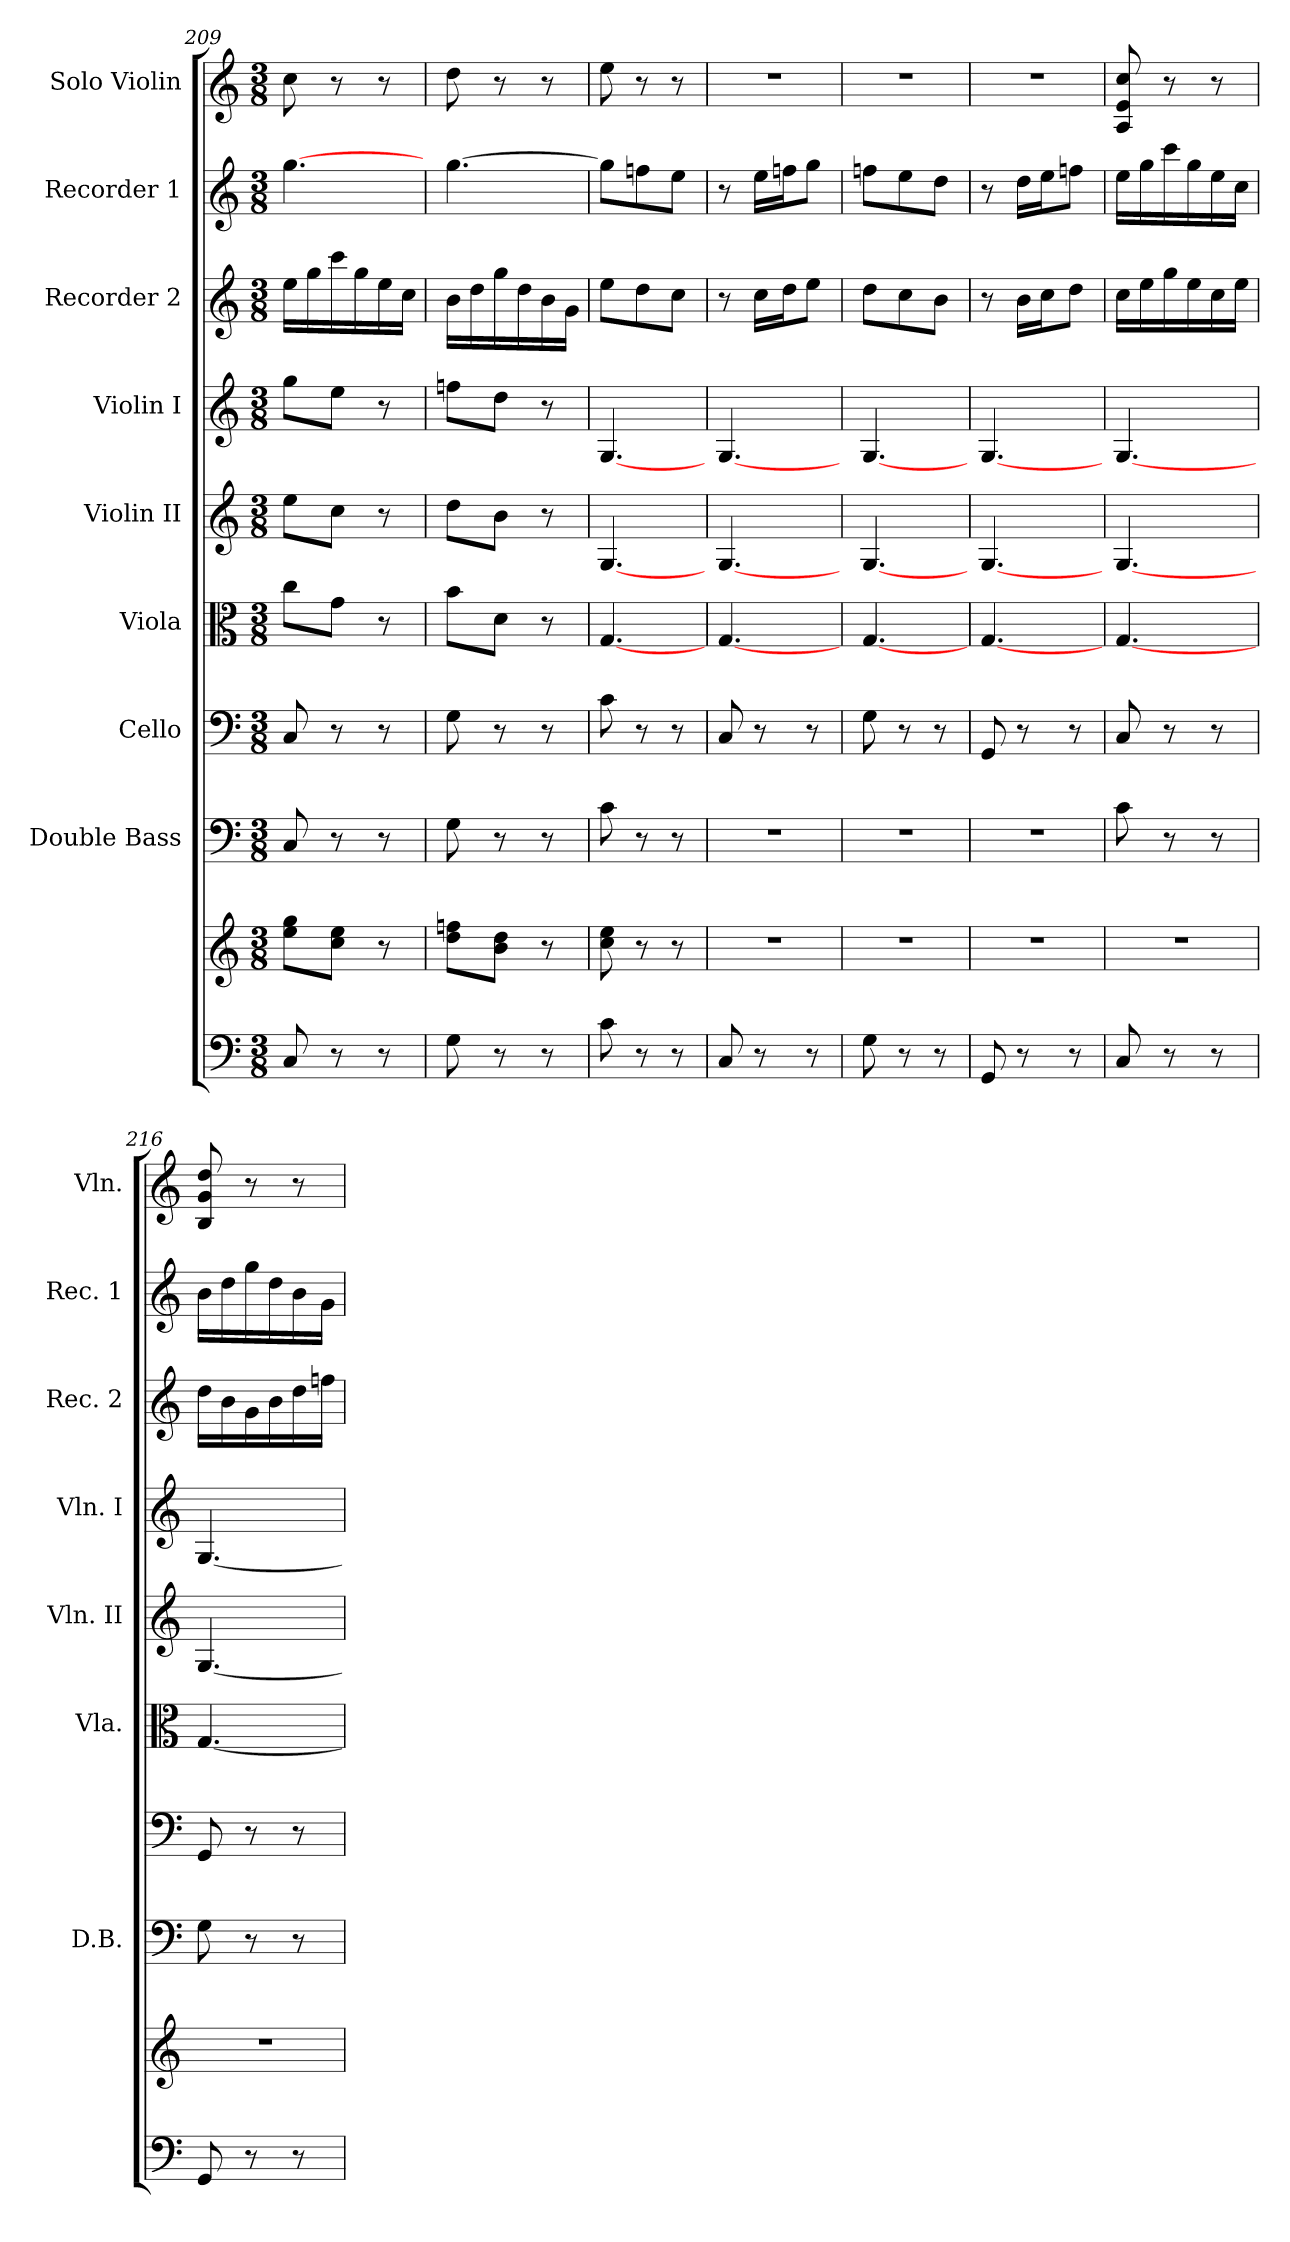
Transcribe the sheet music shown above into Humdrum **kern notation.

**kern	**kern	**kern	**kern	**kern	**kern	**kern	**kern	**kern	**kern
*part9	*part9	*part8	*part7	*part6	*part5	*part4	*part3	*part2	*part1
*staff10	*staff9	*staff8	*staff7	*staff6	*staff5	*staff4	*staff3	*staff2	*staff1
*	*	*I"Double Bass	*I"Cello	*I"Viola	*I"Violin II	*I"Violin I	*I"Recorder 2	*I"Recorder 1	*I"Solo Violin
*	*	*I'D.B.	*	*I'Vla.	*I'Vln. II	*I'Vln. I	*I'Rec. 2	*I'Rec. 1	*I'Vln.
*clefF4	*clefG2	*clefF4	*clefF4	*clefC3	*clefG2	*clefG2	*clefG2	*clefG2	*clefG2
*	*	*ITrd7c12	*	*	*	*	*	*	*
*M3/8	*M3/8	*M3/8	*M3/8	*M3/8	*M3/8	*M3/8	*M3/8	*M3/8	*M3/8
=209	=209	=209	=209	=209	=209	=209	=209	=209	=209
8C/	8ee\ 8gg\L	8CC/	8C/	8cc\L	8ee\L	8gg\L	16ee\LL	[4.gg\	8cc\
.	.	.	.	.	.	.	16gg\	.	.
8r	8cc\ 8ee\J	8r	8r	8g\J	8cc\J	8ee\J	16ccc\	.	8r
.	.	.	.	.	.	.	16gg\	.	.
8r	8r	8r	8r	8r	8r	8r	16ee\	.	8r
.	.	.	.	.	.	.	16cc\JJ	.	.
=210	=210	=210	=210	=210	=210	=210	=210	=210	=210
8G\	8dd\ 8ffn\L	8GG\	8G\	8b\L	8dd\L	8ffn\L	16b\LL	[4.gg\	8dd\
.	.	.	.	.	.	.	16dd\	.	.
8r	8b\ 8dd\J	8r	8r	8d\J	8b\J	8dd\J	16gg\	.	8r
.	.	.	.	.	.	.	16dd\	.	.
8r	8r	8r	8r	8r	8r	8r	16b\	.	8r
.	.	.	.	.	.	.	16g\JJ	.	.
=211	=211	=211	=211	=211	=211	=211	=211	=211	=211
8c\	8cc\ 8ee\	8C\	8c\	[4.G/	[4.G/	[4.G/	8ee\L	8gg\L]	8ee\
8r	8r	8r	8r	.	.	.	8dd\	8ffn\	8r
8r	8r	8r	8r	.	.	.	8cc\J	8ee\J	8r
=212	=212	=212	=212	=212	=212	=212	=212	=212	=212
8C/	4.r	4.r	8C/	[4.G/	[4.G/	[4.G/	8r	8r	4.r
8r	.	.	8r	.	.	.	16cc\LL	16ee\LL	.
.	.	.	.	.	.	.	16dd\J	16ffn\J	.
8r	.	.	8r	.	.	.	8ee\J	8gg\J	.
=213	=213	=213	=213	=213	=213	=213	=213	=213	=213
8G\	4.r	4.r	8G\	[4.G/	[4.G/	[4.G/	8dd\L	8ffn\L	4.r
8r	.	.	8r	.	.	.	8cc\	8ee\	.
8r	.	.	8r	.	.	.	8b\J	8dd\J	.
=214	=214	=214	=214	=214	=214	=214	=214	=214	=214
8GG/	4.r	4.r	8GG/	[4.G/	[4.G/	[4.G/	8r	8r	4.r
8r	.	.	8r	.	.	.	16b\LL	16dd\LL	.
.	.	.	.	.	.	.	16cc\J	16ee\J	.
8r	.	.	8r	.	.	.	8dd\J	8ffn\J	.
=215	=215	=215	=215	=215	=215	=215	=215	=215	=215
8C/	4.r	8C\	8C/	[4.G/	[4.G/	[4.G/	16cc\LL	16ee\LL	8A/ 8e/ 8cc/
.	.	.	.	.	.	.	16ee\	16gg\	.
8r	.	8r	8r	.	.	.	16gg\	16ccc\	8r
.	.	.	.	.	.	.	16ee\	16gg\	.
8r	.	8r	8r	.	.	.	16cc\	16ee\	8r
.	.	.	.	.	.	.	16ee\JJ	16cc\JJ	.
=216	=216	=216	=216	=216	=216	=216	=216	=216	=216
8GG/	4.r	8GG\	8GG/	[4.G/	[4.G/	[4.G/	16dd\LL	16b\LL	8B/ 8g/ 8dd/
.	.	.	.	.	.	.	16b\	16dd\	.
8r	.	8r	8r	.	.	.	16g\	16gg\	8r
.	.	.	.	.	.	.	16b\	16dd\	.
8r	.	8r	8r	.	.	.	16dd\	16b\	8r
.	.	.	.	.	.	.	16ffn\JJ	16g\JJ	.
=	=	=	=	=	=	=	=	=	=
*-	*-	*-	*-	*-	*-	*-	*-	*-	*-
